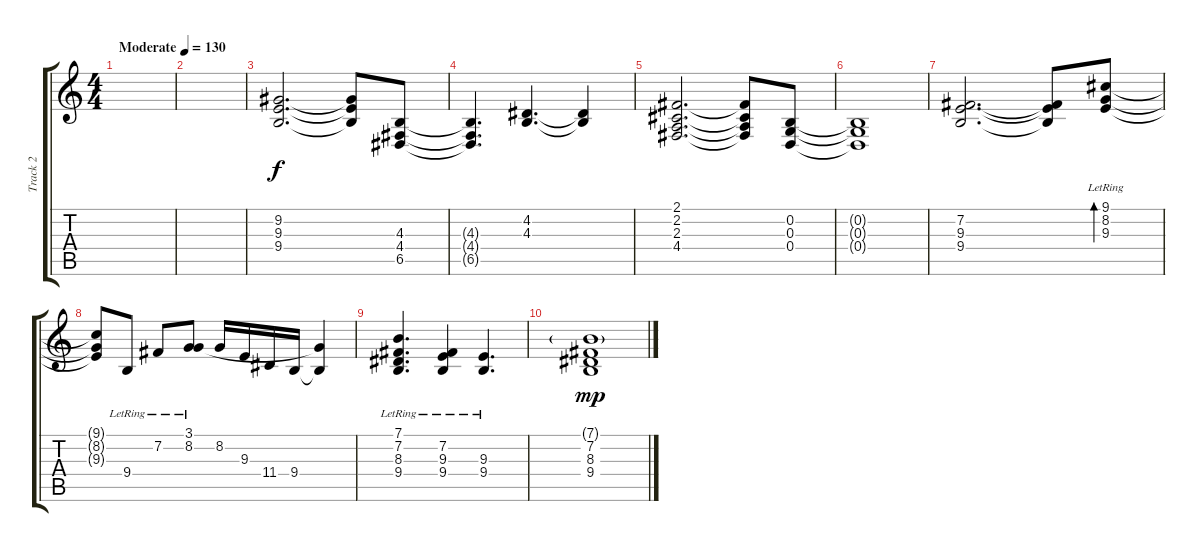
\track ("Track 2" "Track 2") {instrument acousticgrandpiano}
\staff {score tabs}
\tuning (E4 B3 G3 D3 A2 E2) {hide}
\ts (4 4)
\tempo (130 "Moderate")
\clef g2
\ks c
|
|
(9.2 9.3 9.4).2{d} (9.2{t} 9.3{t} 9.4{t}).8 (4.3 4.4 6.5).8 |
(4.3{t} 4.4{t} 6.5{t}).4{d} (4.2 4.3).4{d} (4.2{t} 4.3{t}).4 |
(2.1 2.2 2.3 4.4).2{d} (2.1{t} 2.2{t} 2.3{t} 4.4{t}).8 (0.2 0.3 0.4).8 |
(0.2{t} 0.3{t} 0.4{t}).1 |
(7.2 9.3 9.4).2{d} (7.2{t} 9.3{t} 9.4{t}).8 (9.1{lr} 8.2{lr} 9.3{lr}).8{bd 480} |
(9.1{t} 8.2{t} 9.3{t}).8 9.4{lr}.8 7.2{lr}.8 (3.1{lr} 8.2{lr}).8 8.2.16 9.3.16 11.4.16 9.4.16 (3.1{t} 9.4{t}).4 |
(7.1{lr} 7.2{lr} 8.3{lr} 9.4{lr}).4{d} (7.2 9.3{lr} 9.4{lr}).4 (9.3{lr} 9.4{lr}).4{d} |
(7.1{g} 7.2 8.3 9.4).1{dy mp}
